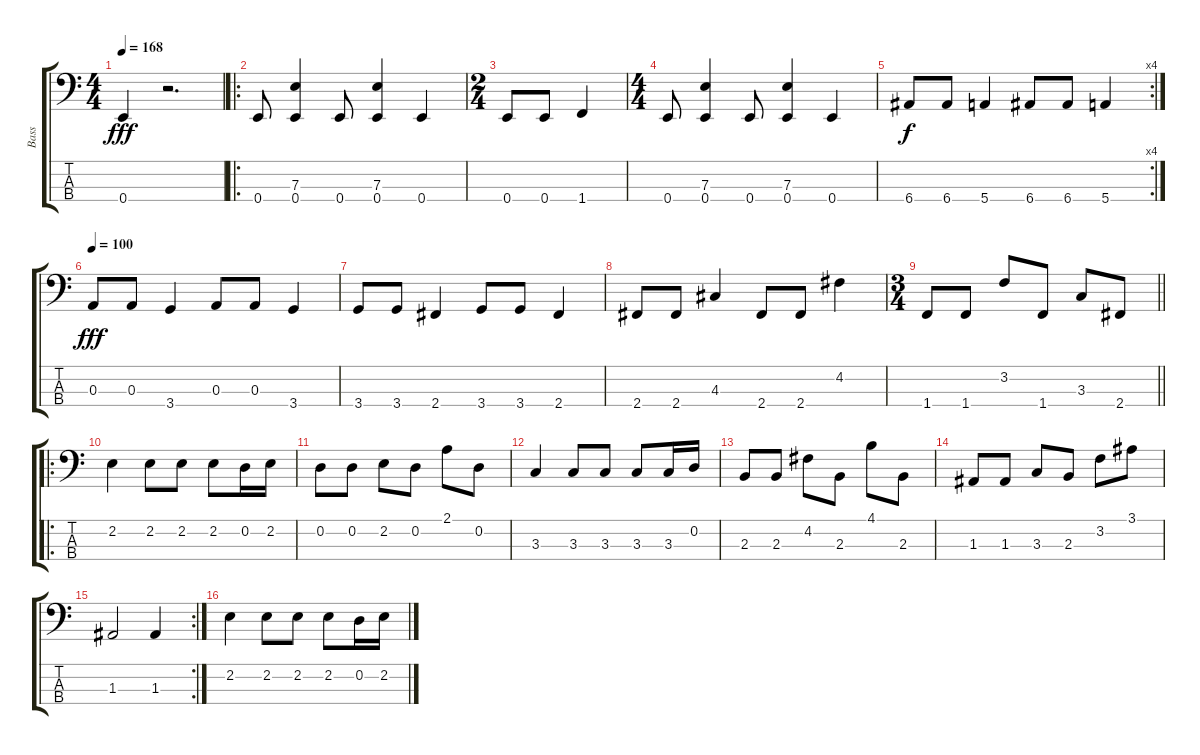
\track ("Bass" "Bass") {instrument electricbasspick}
\staff {score tabs}
\tuning (G2 D2 A1 E1) {hide}
\ts (4 4)
\tempo 168
\clef f4
\ks c
0.4.4{dy fff} r.2{d} |
\ro
0.4.8 (7.3 0.4).4 0.4.8 (7.3 0.4).4 0.4.4 |
\ts (2 4)
0.4.8 0.4.8 1.4.4 |
\ts (4 4)
0.4.8 (7.3 0.4).4 0.4.8 (7.3 0.4).4 0.4.4 |
\rc 4
6.4.8{dy f} 6.4.8 5.4.4 6.4.8 6.4.8 5.4.4 |
\tempo 100
0.3.8{dy fff} 0.3.8 3.4.4 0.3.8 0.3.8 3.4.4 |
3.4.8 3.4.8 2.4.4 3.4.8 3.4.8 2.4.4 |
2.4.8 2.4.8 4.3.4 2.4.8 2.4.8 4.2.4 |
\ts (3 4)
\barLineRight lightlight
1.4.8 1.4.8 3.2.8 1.4.8 3.3.8 2.4.8 |
\ro
2.2.4 2.2.8 2.2.8 2.2.8 0.2.16 2.2.16 |
0.2.8 0.2.8 2.2.8 0.2.8 2.1.8 0.2.8 |
3.3.4 3.3.8 3.3.8 3.3.8 3.3.16 0.2.16 |
2.3.8 2.3.8 4.2.8 2.3.8 4.1.8 2.3.8 |
1.3.8 1.3.8 3.3.8 2.3.8 3.2.8 3.1.8 |
\rc 2
1.3.2 1.3.4 |
2.2.4 2.2.8 2.2.8 2.2.8 0.2.16 2.2.16
